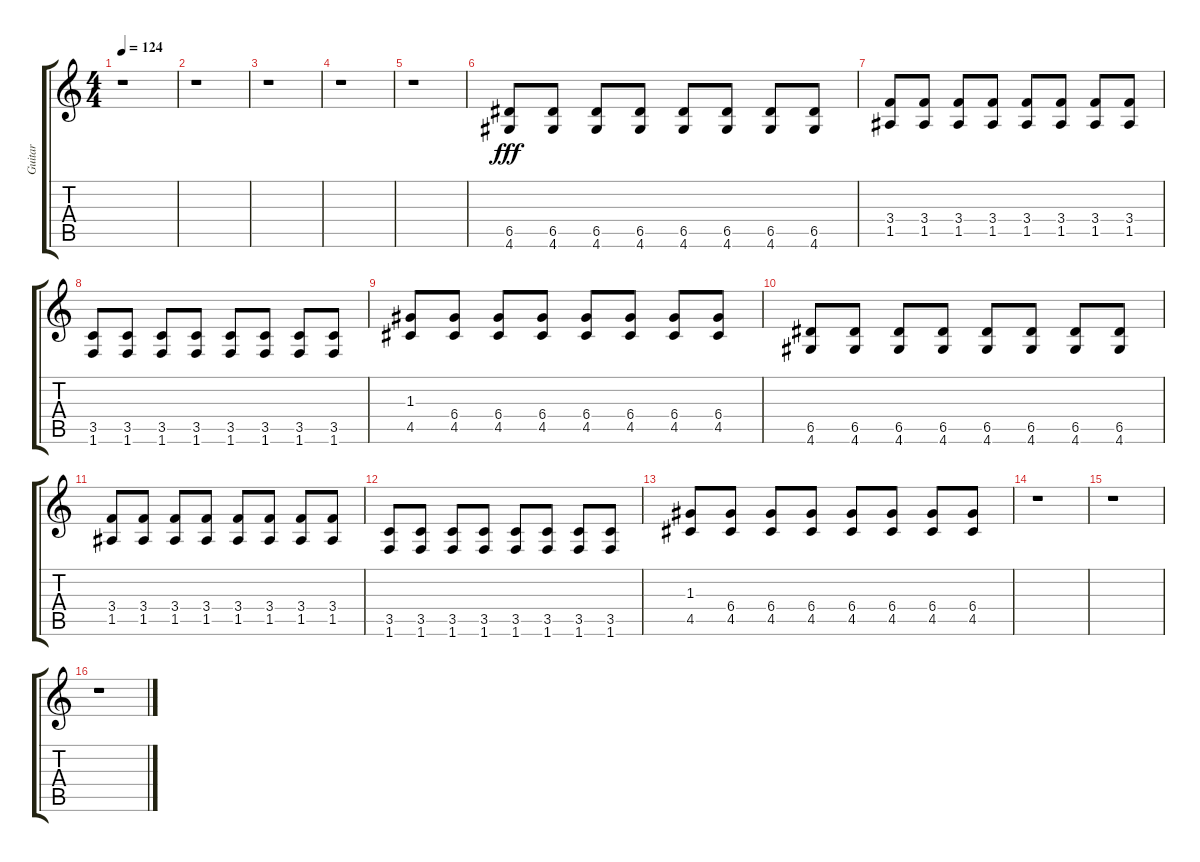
\track ("Guitar" "Guitar") {instrument distortionguitar}
\staff {score tabs}
\tuning (E4 B3 G3 D3 A2 E2) {hide}
\ts (4 4)
\tempo 124
\clef g2
\ks c
r.1{dy fff} |
r.1 |
r.1 |
r.1 |
r.1 |
(6.5 4.6).8 (6.5 4.6).8 (6.5 4.6).8 (6.5 4.6).8 (6.5 4.6).8 (6.5 4.6).8 (6.5 4.6).8 (6.5 4.6).8 |
(3.4 1.5).8 (3.4 1.5).8 (3.4 1.5).8 (3.4 1.5).8 (3.4 1.5).8 (3.4 1.5).8 (3.4 1.5).8 (3.4 1.5).8 |
(3.5 1.6).8 (3.5 1.6).8 (3.5 1.6).8 (3.5 1.6).8 (3.5 1.6).8 (3.5 1.6).8 (3.5 1.6).8 (3.5 1.6).8 |
(1.3 4.5).8 (6.4 4.5).8 (6.4 4.5).8 (6.4 4.5).8 (6.4 4.5).8 (6.4 4.5).8 (6.4 4.5).8 (6.4 4.5).8 |
(6.5 4.6).8 (6.5 4.6).8 (6.5 4.6).8 (6.5 4.6).8 (6.5 4.6).8 (6.5 4.6).8 (6.5 4.6).8 (6.5 4.6).8 |
(3.4 1.5).8 (3.4 1.5).8 (3.4 1.5).8 (3.4 1.5).8 (3.4 1.5).8 (3.4 1.5).8 (3.4 1.5).8 (3.4 1.5).8 |
(3.5 1.6).8 (3.5 1.6).8 (3.5 1.6).8 (3.5 1.6).8 (3.5 1.6).8 (3.5 1.6).8 (3.5 1.6).8 (3.5 1.6).8 |
(1.3 4.5).8 (6.4 4.5).8 (6.4 4.5).8 (6.4 4.5).8 (6.4 4.5).8 (6.4 4.5).8 (6.4 4.5).8 (6.4 4.5).8 |
r.1 |
r.1 |
r.1
